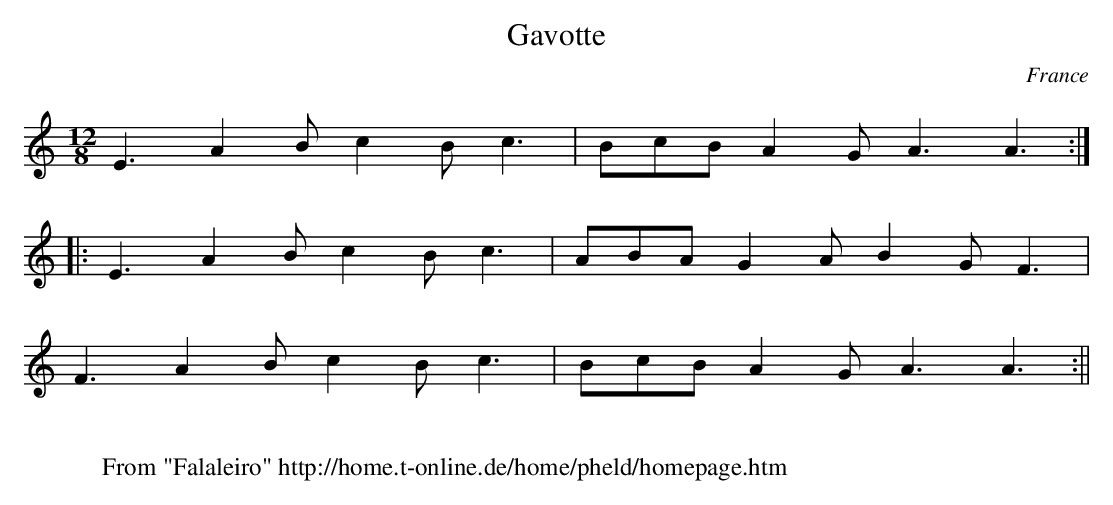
X:1
T:Gavotte
M:12/8
L:1/4
O:France
K:C
E3/2AB/2cB/2c3/2|B/2c/2B/2 A G/2 A3/2A3/2:|
|:E3/2AB/2cB/2c3/2|A/2B/2A/2 GA/2BG/2 F3/2|
F3/2A B/2 cB/2c3/2|B/2c/2B/2AG/2 A3/2A3/2:||
W:
W: From "Falaleiro" http://home.t-online.de/home/pheld/homepage.htm
